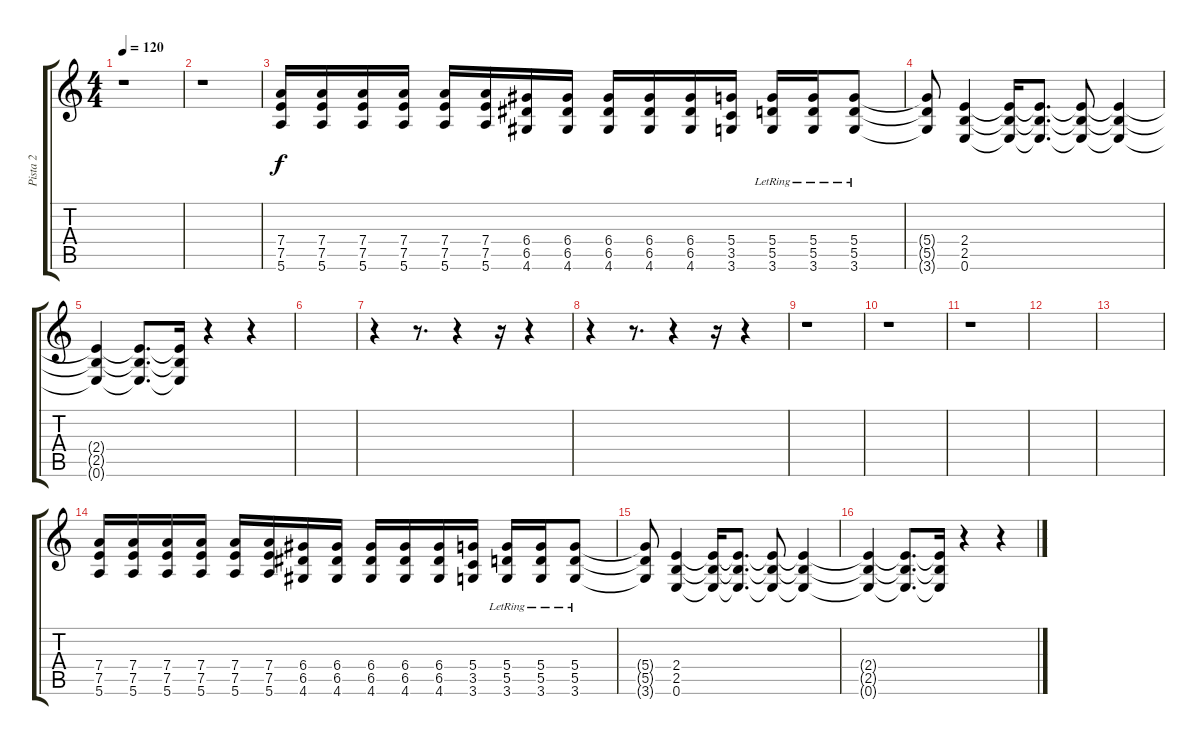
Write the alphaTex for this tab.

\track ("Pista 2" "Pista 2") {instrument overdrivenguitar}
\staff {score tabs}
\tuning (E4 B3 G3 D3 A2 E2) {hide}
\ts (4 4)
\tempo 120
\clef g2
\ks c
r.1{dy f} |
r.1 |
(7.4 7.5 5.6).16 (7.4 7.5 5.6).16 (7.4 7.5 5.6).16 (7.4 7.5 5.6).16 (7.4 7.5 5.6).16 (7.4 7.5 5.6).16 (6.4 6.5 4.6).16 (6.4 6.5 4.6).16 (6.4 6.5 4.6).16 (6.4 6.5 4.6).16 (6.4 6.5 4.6).16 (5.4 3.5 3.6).16 (5.4{lr} 5.5 3.6).16 (5.4{lr} 5.5 3.6).16 (5.4 5.5 3.6{lr}).8 |
(5.4{t} 5.5{t} 3.6{t}).8 (2.4 2.5 0.6).4 (2.4{t} 2.5{t} 0.6{t}).16 (2.4{t} 2.5{t} 0.6{t}).8{d} (2.4{t} 2.5{t} 0.6{t}).8 (2.4{t} 2.5{t} 0.6{t}).4 |
(2.4{t} 2.5{t} 0.6{t}).4 (2.4{t} 2.5{t} 0.6{t}).8{d} (2.4{t} 2.5{t} 0.6{t}).16 r.4 r.4 |
|
r.4 r.8{d} r.4 r.16 r.4 |
r.4 r.8{d} r.4 r.16 r.4 |
r.1 |
r.1 |
r.1 |
|
|
(7.4 7.5 5.6).16 (7.4 7.5 5.6).16 (7.4 7.5 5.6).16 (7.4 7.5 5.6).16 (7.4 7.5 5.6).16 (7.4 7.5 5.6).16 (6.4 6.5 4.6).16 (6.4 6.5 4.6).16 (6.4 6.5 4.6).16 (6.4 6.5 4.6).16 (6.4 6.5 4.6).16 (5.4 3.5 3.6).16 (5.4{lr} 5.5 3.6).16 (5.4{lr} 5.5 3.6).16 (5.4 5.5 3.6{lr}).8 |
(5.4{t} 5.5{t} 3.6{t}).8 (2.4 2.5 0.6).4 (2.4{t} 2.5{t} 0.6{t}).16 (2.4{t} 2.5{t} 0.6{t}).8{d} (2.4{t} 2.5{t} 0.6{t}).8 (2.4{t} 2.5{t} 0.6{t}).4 |
(2.4{t} 2.5{t} 0.6{t}).4 (2.4{t} 2.5{t} 0.6{t}).8{d} (2.4{t} 2.5{t} 0.6{t}).16 r.4 r.4
